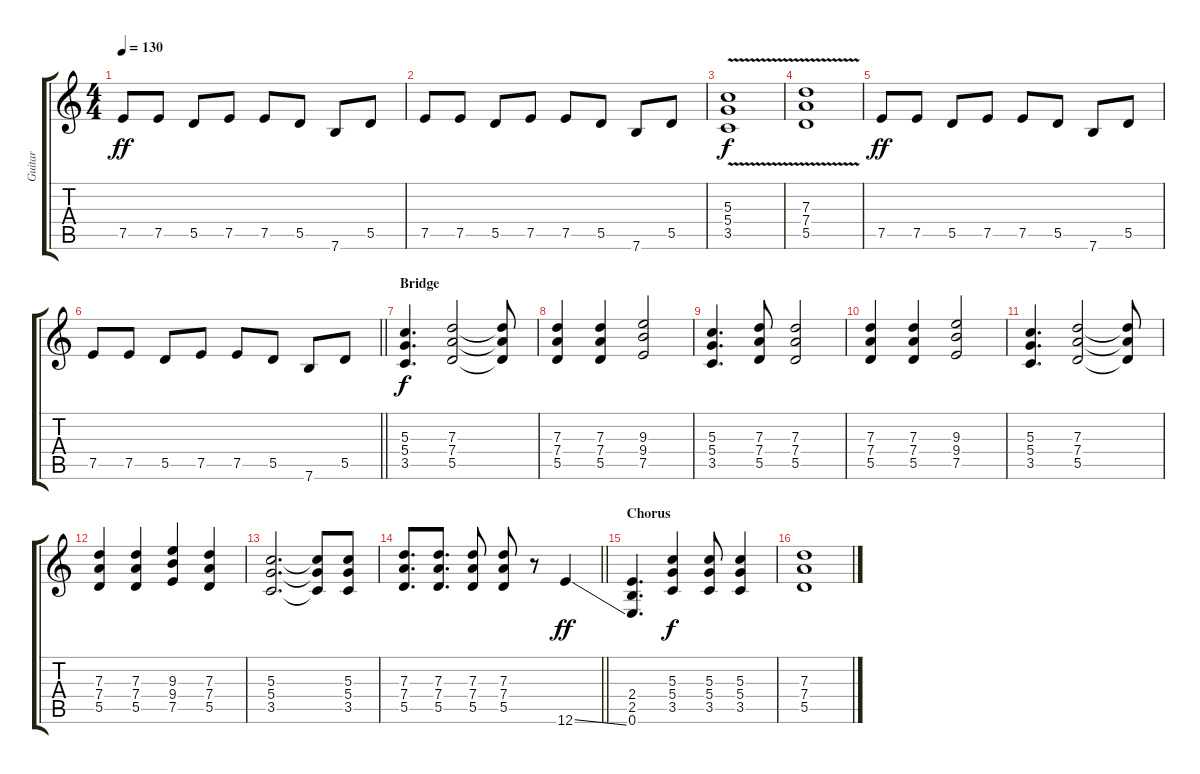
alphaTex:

\track ("Guitar" "Guitar") {instrument distortionguitar}
\staff {score tabs}
\tuning (E4 B3 G3 D3 A2 E2) {hide}
\ts (4 4)
\tempo 130
\clef g2
\ks c
7.5.8{dy ff} 7.5.8 5.5.8 7.5.8 7.5.8 5.5.8 7.6.8 5.5.8 |
7.5.8 7.5.8 5.5.8 7.5.8 7.5.8 5.5.8 7.6.8 5.5.8 |
(5.3 5.4 3.5{v}).1{dy f} |
(7.3 7.4 5.5{v}).1 |
7.5.8{dy ff} 7.5.8 5.5.8 7.5.8 7.5.8 5.5.8 7.6.8 5.5.8 |
\barLineRight lightlight
7.5.8 7.5.8 5.5.8 7.5.8 7.5.8 5.5.8 7.6.8 5.5.8 |
\section ("" "Bridge")
(5.3 5.4 3.5).4{d dy f} (7.3 7.4 5.5).2 (7.3{t} 7.4{t} 5.5{t}).8 |
(7.3 7.4 5.5).4 (7.3 7.4 5.5).4 (9.3 9.4 7.5).2 |
(5.3 5.4 3.5).4{d} (7.3 7.4 5.5).8 (7.3 7.4 5.5).2 |
(7.3 7.4 5.5).4 (7.3 7.4 5.5).4 (9.3 9.4 7.5).2 |
(5.3 5.4 3.5).4{d} (7.3 7.4 5.5).2 (7.3{t} 7.4{t} 5.5{t}).8 |
(7.3 7.4 5.5).4 (7.3 7.4 5.5).4 (9.3 9.4 7.5).4 (7.3 7.4 5.5).4 |
(5.3 5.4 3.5).2{d} (5.3{t} 5.4{t} 3.5{t}).8 (5.3 5.4 3.5).8 |
\barLineRight lightlight
(7.3 7.4 5.5).8{d} (7.3 7.4 5.5).8{d} (7.3 7.4 5.5).8 (7.3 7.4 5.5).8 r.8 12.6{ss}.4{dy ff} |
\section ("" "Chorus")
(2.4 2.5 0.6).4{d} (5.3 5.4 3.5).4{dy f} (5.3 5.4 3.5).8 (5.3 5.4 3.5).4 |
(7.3 7.4 5.5).1
